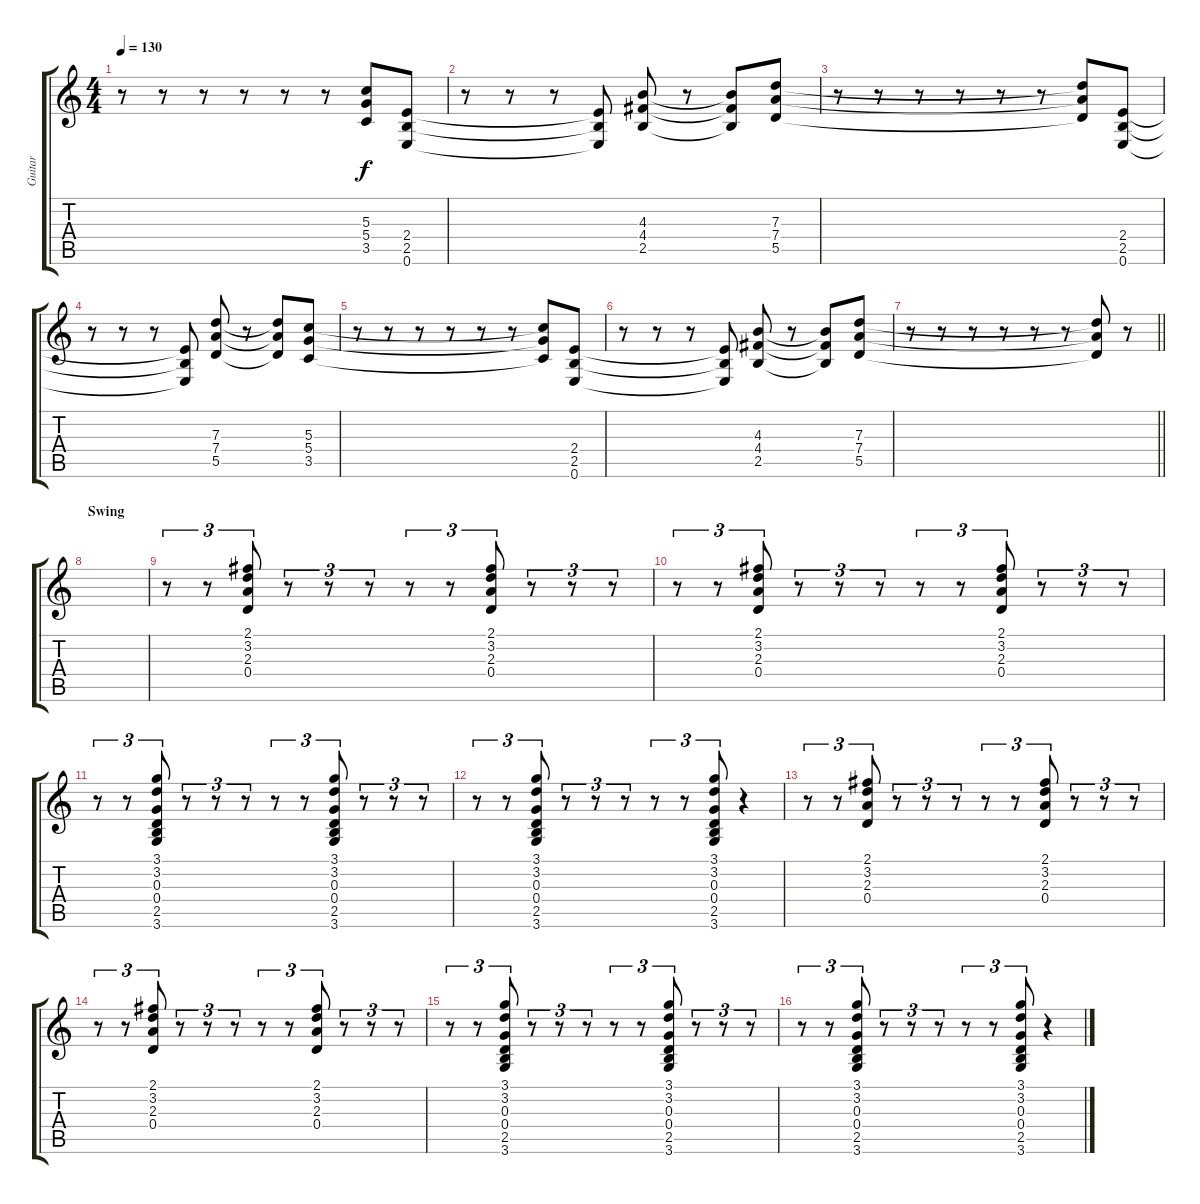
\track ("Guitar" "Guitar") {instrument acousticguitarsteel}
\staff {score tabs}
\tuning (E4 B3 G3 D3 A2 E2) {hide}
\ts (4 4)
\tempo 130
\clef g2
\ks c
r.8{dy f} r.8 r.8 r.8 r.8 r.8 (5.3{t} 5.4{t} 3.5{t}).8 (2.4 2.5 0.6).8 |
r.8 r.8 r.8 (2.4{t} 2.5{t} 0.6{t}).8 (4.3 4.4 2.5).8 r.8 (4.3{t} 4.4{t} 2.5{t}).8 (7.3 7.4 5.5).8 |
r.8 r.8 r.8 r.8 r.8 r.8 (7.3{t} 7.4{t} 5.5{t}).8 (2.4 2.5 0.6).8 |
r.8 r.8 r.8 (2.4{t} 2.5{t} 0.6{t}).8 (7.3 7.4 5.5).8 r.8 (7.3{t} 7.4{t} 5.5{t}).8 (5.3 5.4 3.5).8 |
r.8 r.8 r.8 r.8 r.8 r.8 (5.3{t} 5.4{t} 3.5{t}).8 (2.4 2.5 0.6).8 |
r.8 r.8 r.8 (2.4{t} 2.5{t} 0.6{t}).8 (4.3 4.4 2.5).8 r.8 (4.3{t} 4.4{t} 2.5{t}).8 (7.3 7.4 5.5).8 |
\barLineRight lightlight
r.8 r.8 r.8 r.8 r.8 r.8 (7.3{t} 7.4{t} 5.5{t}).8 r.8 |
\section ("" "Swing")
|
r.8{tu (3 2)} r.8{tu (3 2)} (2.1 3.2 2.3 0.4).8{tu (3 2)} r.8{tu (3 2)} r.8{tu (3 2)} r.8{tu (3 2)} r.8{tu (3 2)} r.8{tu (3 2)} (2.1 3.2 2.3 0.4).8{tu (3 2)} r.8{tu (3 2)} r.8{tu (3 2)} r.8{tu (3 2)} |
r.8{tu (3 2)} r.8{tu (3 2)} (2.1 3.2 2.3 0.4).8{tu (3 2)} r.8{tu (3 2)} r.8{tu (3 2)} r.8{tu (3 2)} r.8{tu (3 2)} r.8{tu (3 2)} (2.1 3.2 2.3 0.4).8{tu (3 2)} r.8{tu (3 2)} r.8{tu (3 2)} r.8{tu (3 2)} |
r.8{tu (3 2)} r.8{tu (3 2)} (3.1 3.2 0.3 0.4 2.5 3.6).8{tu (3 2)} r.8{tu (3 2)} r.8{tu (3 2)} r.8{tu (3 2)} r.8{tu (3 2)} r.8{tu (3 2)} (3.1 3.2 0.3 0.4 2.5 3.6).8{tu (3 2)} r.8{tu (3 2)} r.8{tu (3 2)} r.8{tu (3 2)} |
r.8{tu (3 2)} r.8{tu (3 2)} (3.1 3.2 0.3 0.4 2.5 3.6).8{tu (3 2)} r.8{tu (3 2)} r.8{tu (3 2)} r.8{tu (3 2)} r.8{tu (3 2)} r.8{tu (3 2)} (3.1 3.2 0.3 0.4 2.5 3.6).8{tu (3 2)} r.4 |
r.8{tu (3 2)} r.8{tu (3 2)} (2.1 3.2 2.3 0.4).8{tu (3 2)} r.8{tu (3 2)} r.8{tu (3 2)} r.8{tu (3 2)} r.8{tu (3 2)} r.8{tu (3 2)} (2.1 3.2 2.3 0.4).8{tu (3 2)} r.8{tu (3 2)} r.8{tu (3 2)} r.8{tu (3 2)} |
r.8{tu (3 2)} r.8{tu (3 2)} (2.1 3.2 2.3 0.4).8{tu (3 2)} r.8{tu (3 2)} r.8{tu (3 2)} r.8{tu (3 2)} r.8{tu (3 2)} r.8{tu (3 2)} (2.1 3.2 2.3 0.4).8{tu (3 2)} r.8{tu (3 2)} r.8{tu (3 2)} r.8{tu (3 2)} |
r.8{tu (3 2)} r.8{tu (3 2)} (3.1 3.2 0.3 0.4 2.5 3.6).8{tu (3 2)} r.8{tu (3 2)} r.8{tu (3 2)} r.8{tu (3 2)} r.8{tu (3 2)} r.8{tu (3 2)} (3.1 3.2 0.3 0.4 2.5 3.6).8{tu (3 2)} r.8{tu (3 2)} r.8{tu (3 2)} r.8{tu (3 2)} |
r.8{tu (3 2)} r.8{tu (3 2)} (3.1 3.2 0.3 0.4 2.5 3.6).8{tu (3 2)} r.8{tu (3 2)} r.8{tu (3 2)} r.8{tu (3 2)} r.8{tu (3 2)} r.8{tu (3 2)} (3.1 3.2 0.3 0.4 2.5 3.6).8{tu (3 2)} r.4
